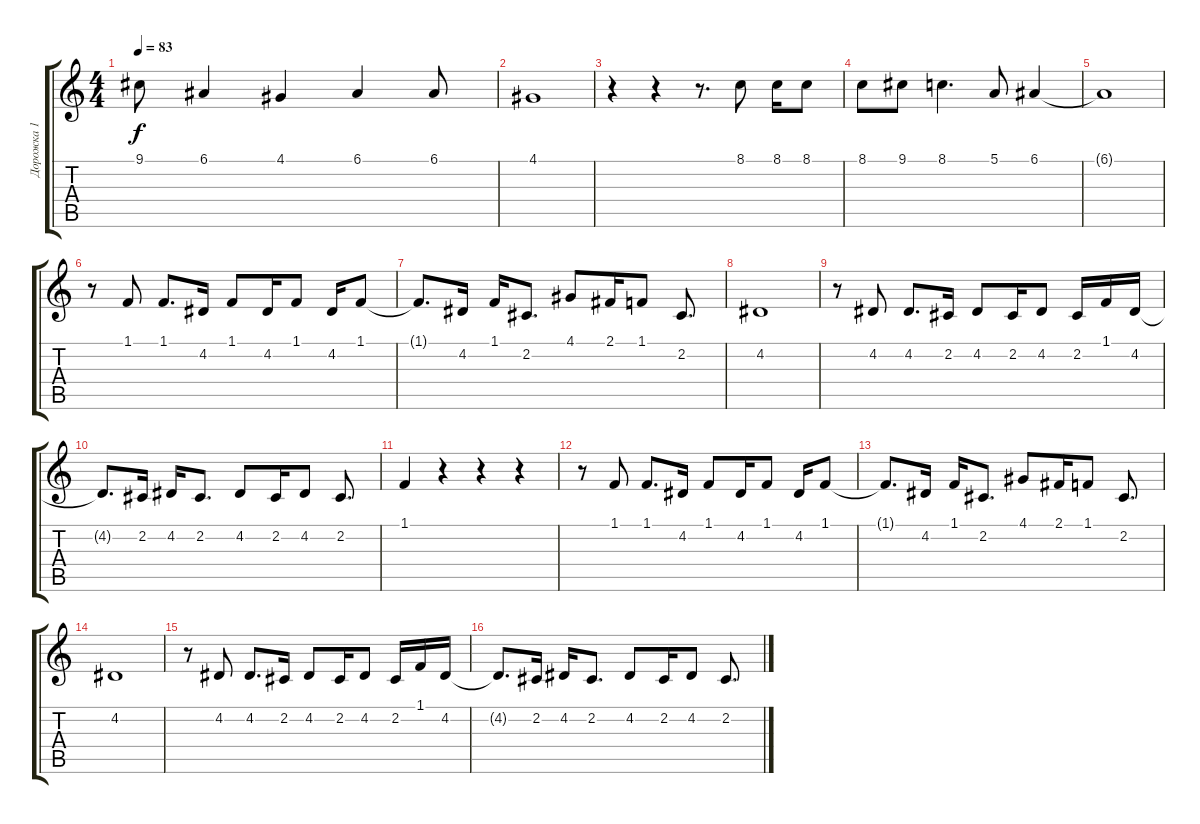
\track ("Дорожка 1" "Дорожка 1") {instrument electricgrandpiano}
\staff {score tabs}
\tuning (E4 B3 G3 D3 A2 E2) {hide}
\ts (4 4)
\tempo 83
\clef g2
\ks c
9.1{t}.8{dy f} 6.1.4 4.1.4 6.1.4 6.1.8 |
4.1.1 |
r.4 r.4 r.8{d} 8.1.8 8.1.16 8.1.8 |
8.1.8 9.1.8 8.1.4{d} 5.1.8 6.1.4 |
6.1{t}.1 |
r.8 1.1.8 1.1.8{d} 4.2.16 1.1.8 4.2.16 1.1.8 4.2.16 1.1.8 |
1.1{t}.8{d} 4.2.16 1.1.16 2.2.8{d} 4.1.8 2.1.16 1.1.8 2.2.8{d} |
4.2.1 |
r.8 4.2.8 4.2.8{d} 2.2.16 4.2.8 2.2.16 4.2.8 2.2.16 1.1.16 4.2.16 |
4.2{t}.8{d} 2.2.16 4.2.16 2.2.8{d} 4.2.8 2.2.16 4.2.8 2.2.8{d} |
1.1.4 r.4 r.4 r.4 |
r.8 1.1.8 1.1.8{d} 4.2.16 1.1.8 4.2.16 1.1.8 4.2.16 1.1.8 |
1.1{t}.8{d} 4.2.16 1.1.16 2.2.8{d} 4.1.8 2.1.16 1.1.8 2.2.8{d} |
4.2.1 |
r.8 4.2.8 4.2.8{d} 2.2.16 4.2.8 2.2.16 4.2.8 2.2.16 1.1.16 4.2.16 |
4.2{t}.8{d} 2.2.16 4.2.16 2.2.8{d} 4.2.8 2.2.16 4.2.8 2.2.8{d}
